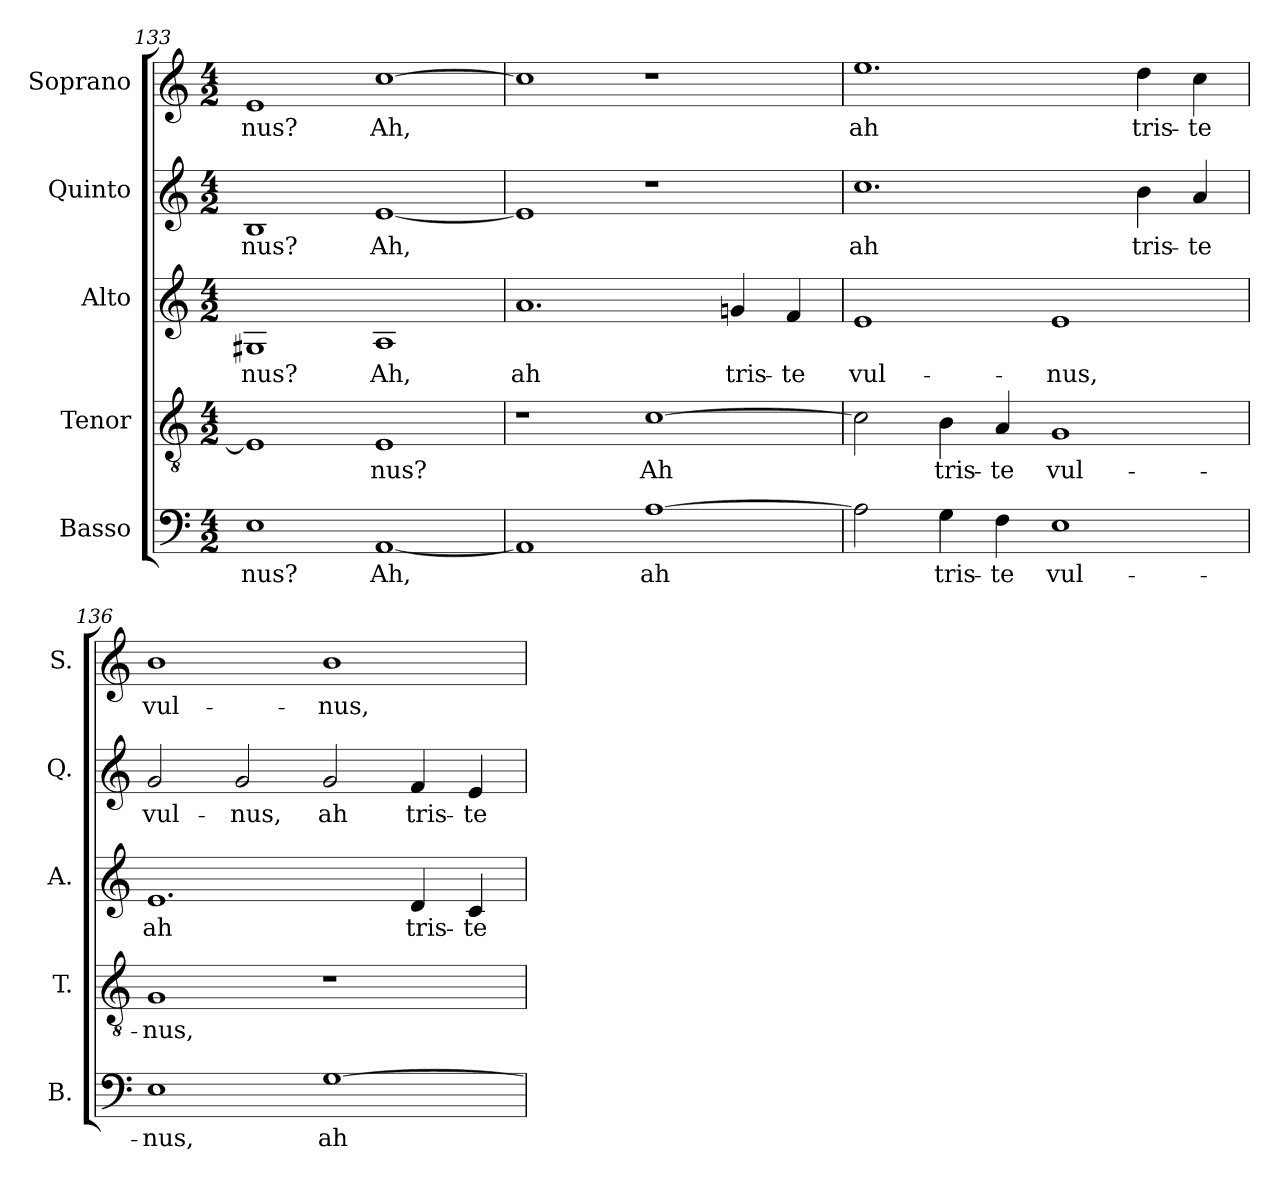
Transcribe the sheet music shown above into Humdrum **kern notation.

**kern	**text	**kern	**text	**kern	**text	**kern	**text	**kern	**text
*part5	*part5	*part4	*part4	*part3	*part3	*part2	*part2	*part1	*part1
*staff5	*staff5	*staff4	*staff4	*staff3	*staff3	*staff2	*staff2	*staff1	*staff1
*I"Basso	*	*I"Tenor	*	*I"Alto	*	*I"Quinto	*	*I"Soprano	*
*I'B.	*	*I'T.	*	*I'A.	*	*I'Q.	*	*I'S.	*
*clefF4	*	*clefGv2	*	*clefG2	*	*clefG2	*	*clefG2	*
*	*	*ITrd7c12	*	*	*	*	*	*	*
*k[]	*	*k[]	*	*k[]	*	*k[]	*	*k[]	*
*C:	*	*C:	*	*C:	*	*C:	*	*C:	*
*M4/2	*	*M4/2	*	*M4/2	*	*M4/2	*	*M4/2	*
=133	=133	=133	=133	=133	=133	=133	=133	=133	=133
!	!LO:LY:b:color=#000000	!	!	!	!	!	!	!	!
!	!	!	!	!	!LO:LY:b:color=#000000	!	!	!	!
!	!	!	!	!	!	!	!LO:LY:b:color=#000000	!	!
!	!	!	!	!	!	!	!	!	!LO:LY:b:color=#000000
1Ei	-nus?	1EEi]	.	1G#Xi	-nus?	1Bi	-nus?	1ei	-nus?
!	!LO:LY:b:color=#000000	!	!	!	!	!	!	!	!
!	!	!	!LO:LY:b:color=#000000	!	!	!	!	!	!
!	!	!	!	!	!LO:LY:b:color=#000000	!	!	!	!
!	!	!	!	!	!	!	!LO:LY:b:color=#000000	!	!
!	!	!	!	!	!	!	!	!	!LO:LY:b:color=#000000
[1AAi	Ah,	1EEi	-nus?	1Ai	Ah,	[1ei	Ah,	[1cci	Ah,
=134	=134	=134	=134	=134	=134	=134	=134	=134	=134
!	!	!	!	!	!LO:LY:b:color=#000000	!	!	!	!
1AAi]	.	1r	.	1.ai	ah	1ei]	.	1cci]	.
!	!LO:LY:b:color=#000000	!	!	!	!	!	!	!	!
!	!	!	!LO:LY:b:color=#000000	!	!	!	!	!	!
[1Ai	ah	[1Ci	Ah	.	.	1r	.	1r	.
!	!	!	!	!	!LO:LY:b:color=#000000	!	!	!	!
.	.	.	.	4gni/	tris-	.	.	.	.
!	!	!	!	!	!LO:LY:b:color=#000000	!	!	!	!
.	.	.	.	4fi/	-te	.	.	.	.
!!LO:LB:g=z
=135	=135	=135	=135	=135	=135	=135	=135	=135	=135
!	!	!	!	!	!LO:LY:b:color=#000000	!	!	!	!
!	!	!	!	!	!	!	!LO:LY:b:color=#000000	!	!
!	!	!	!	!	!	!	!	!	!LO:LY:b:color=#000000
2Ai\]	.	2Ci\]	.	1ei	vul-	1.cci	ah	1.eei	ah
!	!LO:LY:b:color=#000000	!	!	!	!	!	!	!	!
!	!	!	!LO:LY:b:color=#000000	!	!	!	!	!	!
4Gi\	tris-	4BBi\	tris-	.	.	.	.	.	.
!	!LO:LY:b:color=#000000	!	!	!	!	!	!	!	!
!	!	!	!LO:LY:b:color=#000000	!	!	!	!	!	!
4Fi\	-te	4AAi/	-te	.	.	.	.	.	.
!	!LO:LY:b:color=#000000	!	!	!	!	!	!	!	!
!	!	!	!LO:LY:b:color=#000000	!	!	!	!	!	!
!	!	!	!	!	!LO:LY:b:color=#000000	!	!	!	!
1Ei	vul-	1GGi	vul-	1ei	-nus,	.	.	.	.
!	!	!	!	!	!	!	!LO:LY:b:color=#000000	!	!
!	!	!	!	!	!	!	!	!	!LO:LY:b:color=#000000
.	.	.	.	.	.	4bi\	tris-	4ddi\	tris-
!	!	!	!	!	!	!	!LO:LY:b:color=#000000	!	!
!	!	!	!	!	!	!	!	!	!LO:LY:b:color=#000000
.	.	.	.	.	.	4ai/	-te	4cci\	-te
=136	=136	=136	=136	=136	=136	=136	=136	=136	=136
!	!LO:LY:b:color=#000000	!	!	!	!	!	!	!	!
!	!	!	!LO:LY:b:color=#000000	!	!	!	!	!	!
!	!	!	!	!	!LO:LY:b:color=#000000	!	!	!	!
!	!	!	!	!	!	!	!LO:LY:b:color=#000000	!	!
!	!	!	!	!	!	!	!	!	!LO:LY:b:color=#000000
1Ei	-nus,	1GGi	-nus,	1.ei	ah	2gi/	vul-	1bi	vul-
!	!	!	!	!	!	!	!LO:LY:b:color=#000000	!	!
.	.	.	.	.	.	2gi/	-nus,	.	.
!	!LO:LY:b:color=#000000	!	!	!	!	!	!	!	!
!	!	!	!	!	!	!	!LO:LY:b:color=#000000	!	!
!	!	!	!	!	!	!	!	!	!LO:LY:b:color=#000000
[1Gi	ah	1r	.	.	.	2gi/	ah	1bi	-nus,
!	!	!	!	!	!LO:LY:b:color=#000000	!	!	!	!
!	!	!	!	!	!	!	!LO:LY:b:color=#000000	!	!
.	.	.	.	4di/	tris-	4fi/	tris-	.	.
!	!	!	!	!	!LO:LY:b:color=#000000	!	!	!	!
!	!	!	!	!	!	!	!LO:LY:b:color=#000000	!	!
.	.	.	.	4ci/	-te	4ei/	-te	.	.
=	=	=	=	=	=	=	=	=	=
*-	*-	*-	*-	*-	*-	*-	*-	*-	*-
